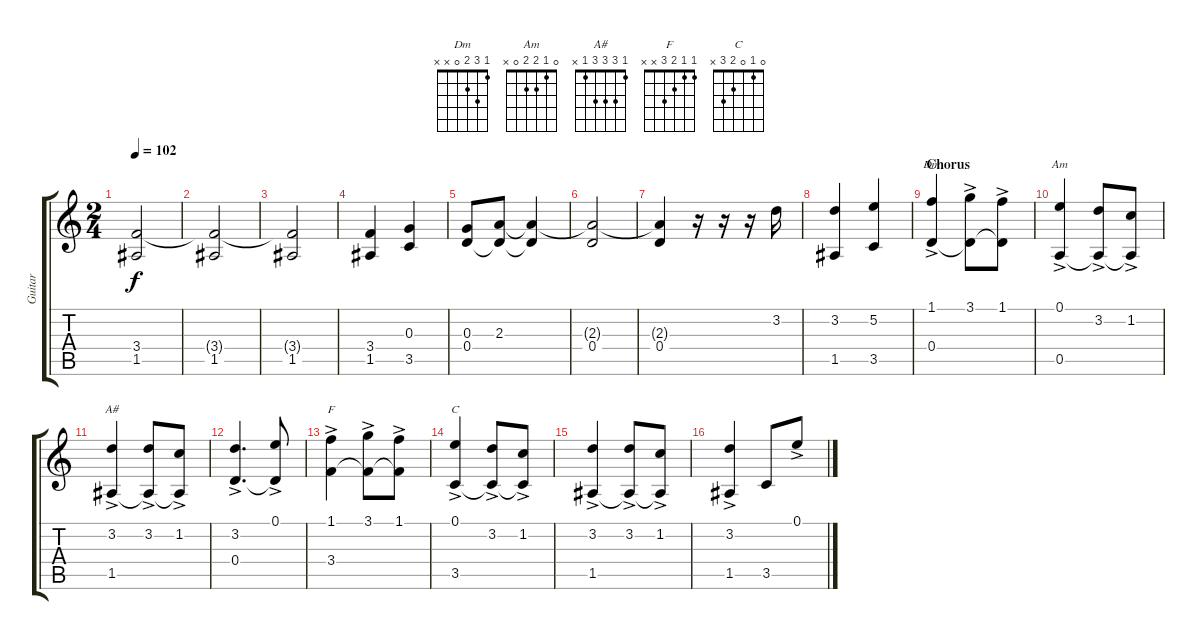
\track ("Guitar" "Guitar") {instrument acousticguitarnylon}
\staff {score tabs}
\tuning (E4 B3 G3 D3 A2 E2) {hide}
\chord ("Dm" 1 3 2 0 x x)
\chord ("Am" 0 1 2 2 0 x)
\chord ("A#" 1 3 3 3 1 x)
\chord ("F" 1 1 2 3 x x)
\chord ("C" 0 1 0 2 3 x)
\ts (2 4)
\tempo 102
\clef g2
\ks c
(3.4 1.5).2{dy f} |
(3.4{t} 1.5).2 |
(3.4{t} 1.5).2 |
(3.4 1.5).4 (0.3 3.5).4 |
(0.3 0.4).8 (2.3 0.4{t}).8 (2.3{t} 0.4{t}).4 |
(2.3{t} 0.4).2 |
(2.3{t} 0.4).4 r.16 r.16 r.16 3.2.16 |
(3.2 1.5).4 (5.2 3.5).4 |
\section ("" "Chorus")
(1.1{ac} 0.4).4{ch "Dm"} (3.1{ac} 0.4{t}).8 (1.1{ac} 0.4{t}).8 |
(0.1{ac} 0.5).4{ch "Am"} (3.2{ac} 0.5{t}).8 (1.2{ac} 0.5{t}).8 |
(3.2{ac} 1.5).4{ch "A#"} (3.2{ac} 1.5{t}).8 (1.2{ac} 1.5{t}).8 |
(3.2{ac} 0.4).4{d} (0.1{ac} 0.4{t}).8 |
(1.1{ac} 3.4).4{ch "F"} (3.1{ac} 3.4{t}).8 (1.1{ac} 3.4{t}).8 |
(0.1{ac} 3.5).4{ch "C"} (3.2{ac} 3.5{t}).8 (1.2{ac} 3.5{t}).8 |
(3.2{ac} 1.5).4 (3.2{ac} 1.5{t}).8 (1.2{ac} 1.5{t}).8 |
(3.2{ac} 1.5).4 3.5.8 0.1{ac}.8
